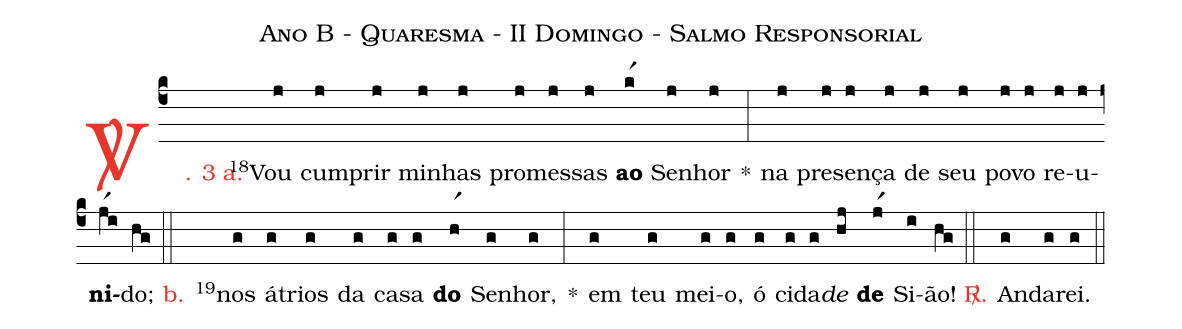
name: Ano B - Quaresma - II Domingo - Salmo Responsorial;
%%
(c4)

<c><sp>V/</sp>. 3 a.</c>() <v>\VSup{18}</v>Vou(j) cum(j)prir(j) mi(j)nhas(j) pro(j)mes(j)sas(j) <b>ao</b>(kr1) Se(j)nhor(j) *(:)
na(j) pre(j)sen(j)ça(j) de(j) seu(j) po(j)vo(j) re(j)u(j)<b>ni</b>(jr1i)do;(hg)

(::)

<nlba><c>b.</c>() <v>\VSup{19}</v>nos</nlba>(g) á(g)trios(g) da(g) ca(g)sa(g) <b>do</b>(hr1) Se(g)nhor,(g) *(:)
em(g) teu(g) mei(g)o,(g) ó(g) ci(g)da(g)<i>de</i>(hj) <b>de</b>(jr1) Si(i)ão!(hg)

(::)

<nlba><c><sp>R/</sp>.</c>() An</nlba>(g)da(g)rei.(g)

(::)
